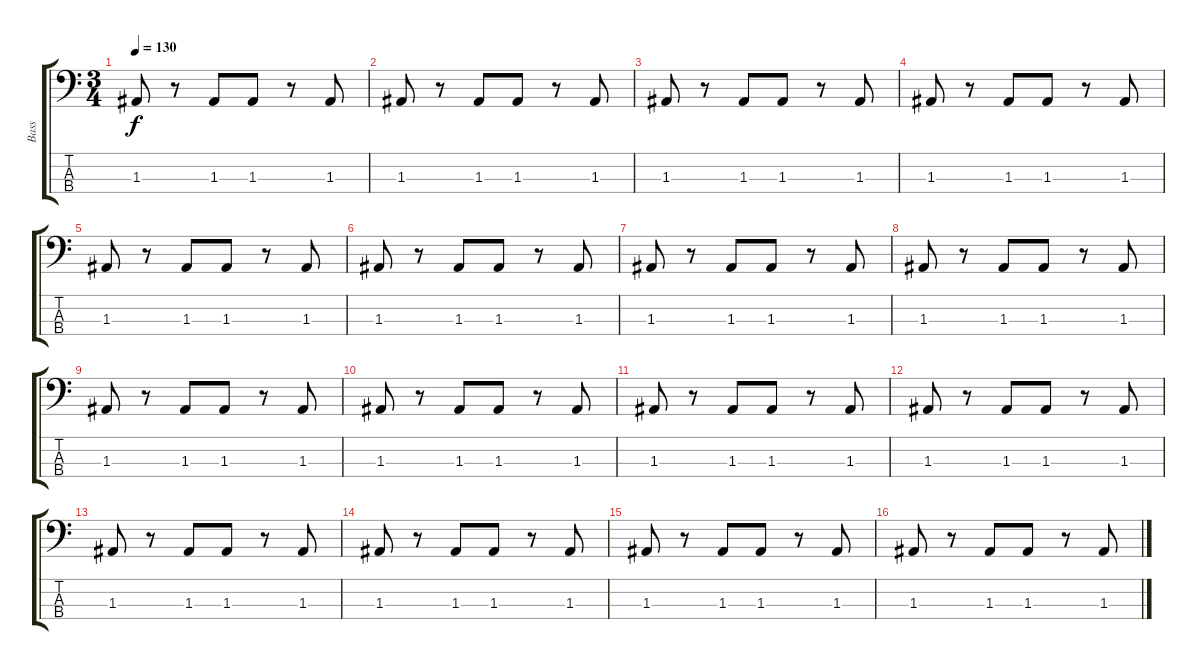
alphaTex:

\track ("Bass" "Bass") {instrument electricbassfinger}
\staff {score tabs}
\tuning (G2 D2 A1 E1) {hide}
\ts (3 4)
\tempo 130
\clef f4
\ks c
1.3.8{dy f} r.8 1.3.8 1.3.8 r.8 1.3.8 |
1.3.8 r.8 1.3.8 1.3.8 r.8 1.3.8 |
1.3.8 r.8 1.3.8 1.3.8 r.8 1.3.8 |
1.3.8 r.8 1.3.8 1.3.8 r.8 1.3.8 |
1.3.8 r.8 1.3.8 1.3.8 r.8 1.3.8 |
1.3.8 r.8 1.3.8 1.3.8 r.8 1.3.8 |
1.3.8 r.8 1.3.8 1.3.8 r.8 1.3.8 |
1.3.8 r.8 1.3.8 1.3.8 r.8 1.3.8 |
1.3.8 r.8 1.3.8 1.3.8 r.8 1.3.8 |
1.3.8 r.8 1.3.8 1.3.8 r.8 1.3.8 |
1.3.8 r.8 1.3.8 1.3.8 r.8 1.3.8 |
1.3.8 r.8 1.3.8 1.3.8 r.8 1.3.8 |
1.3.8 r.8 1.3.8 1.3.8 r.8 1.3.8 |
1.3.8 r.8 1.3.8 1.3.8 r.8 1.3.8 |
1.3.8 r.8 1.3.8 1.3.8 r.8 1.3.8 |
1.3.8 r.8 1.3.8 1.3.8 r.8 1.3.8
